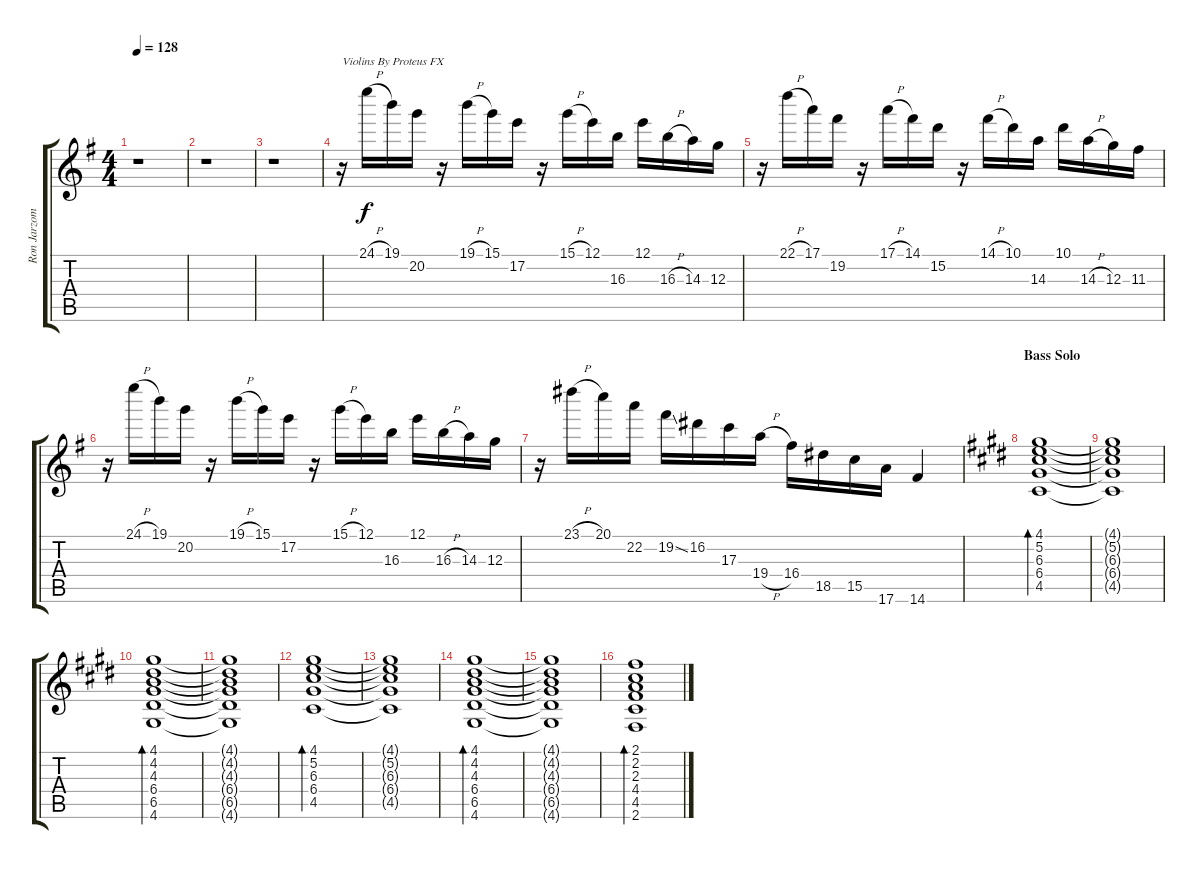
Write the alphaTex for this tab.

\track ("Ron Jarzombek (Right Channel)" "Ron Jarzom") {instrument distortionguitar}
\staff {score tabs}
\tuning (E4 B3 G3 D3 A2 E2) {hide}
\ts (4 4)
\tempo 128
\clef g2
\ks eminor
r.1{dy f} |
r.1 |
r.1 |
r.16{txt "Violins By Proteus FX" instrument violin} 24.1{h}.16 19.1.16 20.2.16 r.16 19.1{h}.16 15.1.16 17.2.16 r.16 15.1{h}.16 12.1.16 16.3.16 12.1.16 16.3{h}.16 14.3.16 12.3.16 |
r.16 22.1{h}.16 17.1.16 19.2.16 r.16 17.1{h}.16 14.1.16 15.2.16 r.16 14.1{h}.16 10.1.16 14.3.16 10.1.16 14.3{h}.16 12.3.16 11.3.16 |
r.16 24.1{h}.16 19.1.16 20.2.16 r.16 19.1{h}.16 15.1.16 17.2.16 r.16 15.1{h}.16 12.1.16 16.3.16 12.1.16 16.3{h}.16 14.3.16 12.3.16 |
r.16 23.1{h}.16 20.1.16 22.2.16 19.2{ss}.16 16.2.16 17.3.16 19.4{h}.16 16.4.16 18.5.16 15.5.16 17.6.16 14.6.4 |
\section ("" "Bass Solo")
\ks c#minor
(4.1 5.2 6.3 6.4 4.5).1{bd 120 volume 10 balance 8 instrument electricguitarclean} |
(4.1{t} 5.2{t} 6.3{t} 6.4{t} 4.5{t}).1 |
(4.1 4.2 4.3 6.4 6.5 4.6).1{bd 120} |
(4.1{t} 4.2{t} 4.3{t} 6.4{t} 6.5{t} 4.6{t}).1 |
(4.1 5.2 6.3 6.4 4.5).1{bd 120} |
(4.1{t} 5.2{t} 6.3{t} 6.4{t} 4.5{t}).1 |
(4.1 4.2 4.3 6.4 6.5 4.6).1{bd 120} |
(4.1{t} 4.2{t} 4.3{t} 6.4{t} 6.5{t} 4.6{t}).1 |
(2.1 2.2 2.3 4.4 4.5 2.6).1{bd 120}
